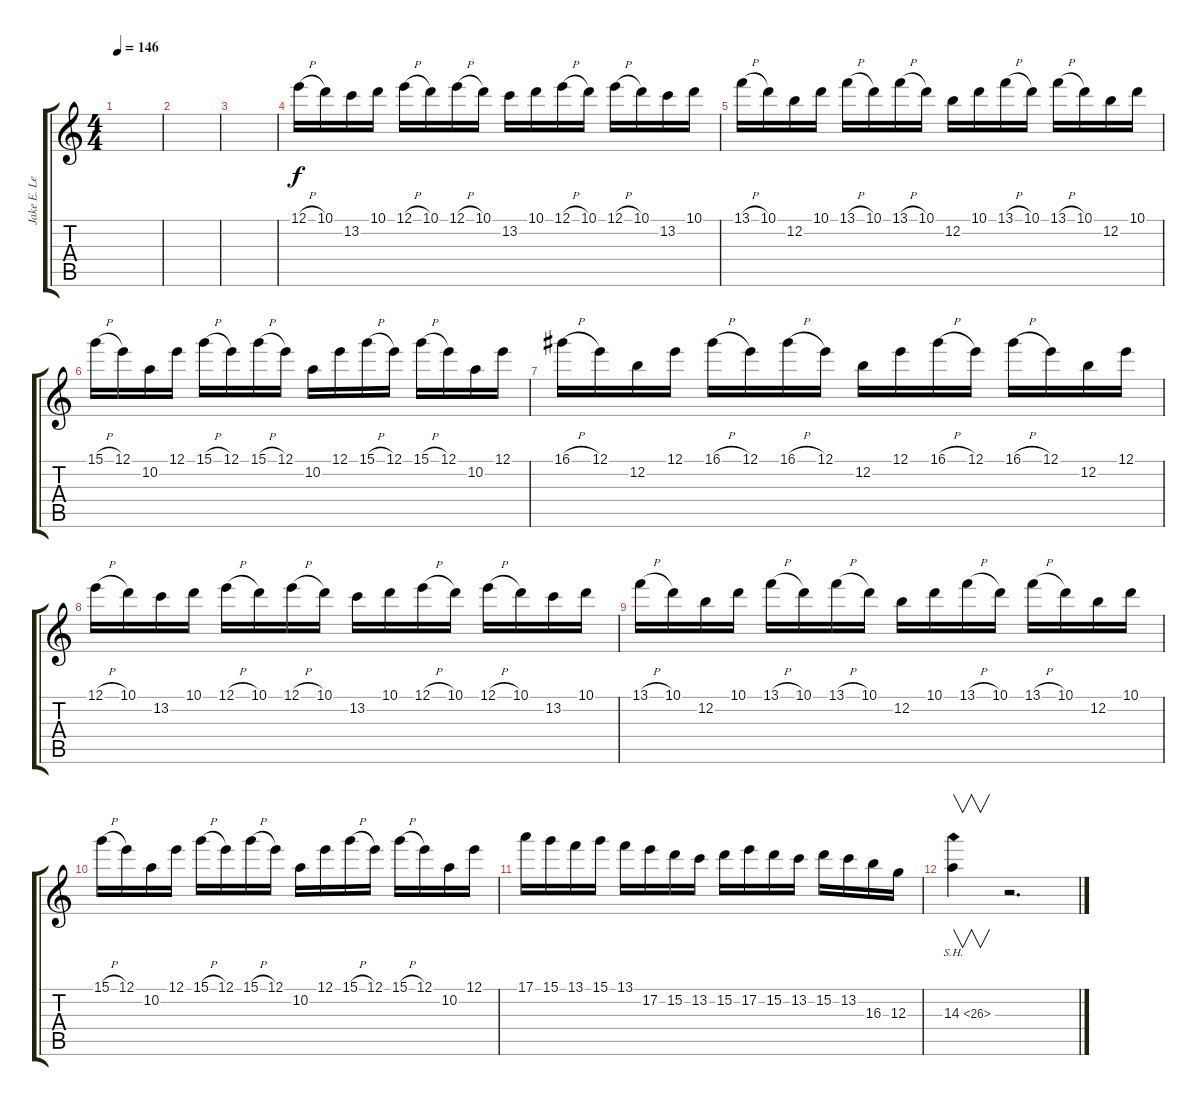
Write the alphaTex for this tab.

\track ("Jake E. Lee Lead Guitar 2" "Jake E. Le") {instrument distortionguitar}
\staff {score tabs}
\tuning (E4 B3 G3 D3 A2 E2) {hide}
\ts (4 4)
\tempo 146
\clef g2
\ks aminor
|
|
|
12.1{h}.16 10.1.16 13.2.16 10.1.16 12.1{h}.16 10.1.16 12.1{h}.16 10.1.16 13.2.16 10.1.16 12.1{h}.16 10.1.16 12.1{h}.16 10.1.16 13.2.16 10.1.16 |
13.1{h}.16 10.1.16 12.2.16 10.1.16 13.1{h}.16 10.1.16 13.1{h}.16 10.1.16 12.2.16 10.1.16 13.1{h}.16 10.1.16 13.1{h}.16 10.1.16 12.2.16 10.1.16 |
15.1{h}.16 12.1.16 10.2.16 12.1.16 15.1{h}.16 12.1.16 15.1{h}.16 12.1.16 10.2.16 12.1.16 15.1{h}.16 12.1.16 15.1{h}.16 12.1.16 10.2.16 12.1.16 |
16.1{h}.16 12.1.16 12.2.16 12.1.16 16.1{h}.16 12.1.16 16.1{h}.16 12.1.16 12.2.16 12.1.16 16.1{h}.16 12.1.16 16.1{h}.16 12.1.16 12.2.16 12.1.16 |
12.1{h}.16 10.1.16 13.2.16 10.1.16 12.1{h}.16 10.1.16 12.1{h}.16 10.1.16 13.2.16 10.1.16 12.1{h}.16 10.1.16 12.1{h}.16 10.1.16 13.2.16 10.1.16 |
13.1{h}.16 10.1.16 12.2.16 10.1.16 13.1{h}.16 10.1.16 13.1{h}.16 10.1.16 12.2.16 10.1.16 13.1{h}.16 10.1.16 13.1{h}.16 10.1.16 12.2.16 10.1.16 |
15.1{h}.16 12.1.16 10.2.16 12.1.16 15.1{h}.16 12.1.16 15.1{h}.16 12.1.16 10.2.16 12.1.16 15.1{h}.16 12.1.16 15.1{h}.16 12.1.16 10.2.16 12.1.16 |
17.1.16 15.1.16 13.1.16 15.1.16 13.1.16 17.2.16 15.2.16 13.2.16 15.2.16 17.2.16 15.2.16 13.2.16 15.2.16 13.2.16 16.3.16 12.3.16 |
14.3{sh 12}.4{v} r.2{d}
